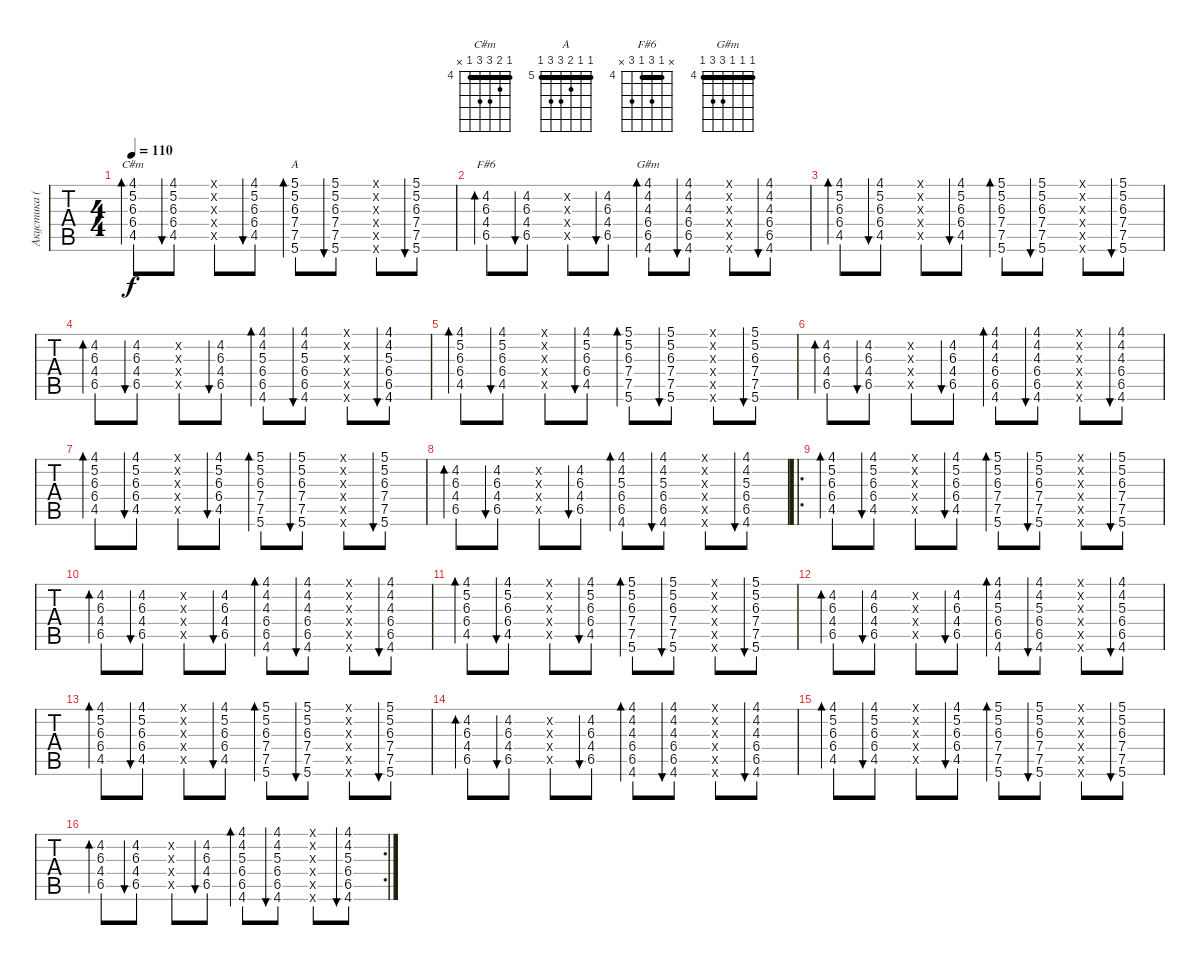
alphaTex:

\track ("Акустика (основная тема)" "Акустика (") {instrument acousticguitarsteel}
\staff {tabs}
\tuning (E4 B3 G3 D3 A2 E2) {hide}
\chord ("C#m" 4 5 6 6 4 x) {firstfret 4 barre 4}
\chord ("A" 5 5 6 7 7 5) {firstfret 5 barre 5}
\chord ("F#6" x 4 6 4 6 x) {firstfret 4 barre 4}
\chord ("G#m" 4 4 4 6 6 4) {firstfret 4 barre 4}
\ts (4 4)
\tempo 110
\clef g2
\ks c
(4.1 5.2 6.3 6.4 4.5).8{bd 60 ch "C#m" dy f} (4.1 5.2 6.3 6.4 4.5).8{bu 60} (3.1{x} 4.2{x} 5.3{x} 5.4{x} 3.5{x}).8 (4.1 5.2 6.3 6.4 4.5).8{bu 60} (5.1 5.2 6.3 7.4 7.5 5.6).8{bd 60 ch "A"} (5.1 5.2 6.3 7.4 7.5 5.6).8{bu 60} (4.1{x} 4.2{x} 5.3{x} 6.4{x} 6.5{x} 4.6{x}).8 (5.1 5.2 6.3 7.4 7.5 5.6).8{bu 60} |
(4.2 6.3 4.4 6.5).8{bd 60 ch "F#6"} (4.2 6.3 4.4 6.5).8{bu 60} (3.2{x} 5.3{x} 3.4{x} 5.5{x}).8 (4.2 6.3 4.4 6.5).8{bu 60} (4.1 4.2 4.3 6.4 6.5 4.6).8{bd 60 ch "G#m"} (4.1 4.2 4.3 6.4 6.5 4.6).8{bu 60} (3.1{x} 3.2{x} 3.3{x} 5.4{x} 5.5{x} 3.6{x}).8 (4.1 4.2 4.3 6.4 6.5 4.6).8{bu 60} |
(4.1 5.2 6.3 6.4 4.5).8{bd 60} (4.1 5.2 6.3 6.4 4.5).8{bu 60} (3.1{x} 4.2{x} 5.3{x} 5.4{x} 3.5{x}).8 (4.1 5.2 6.3 6.4 4.5).8{bu 60} (5.1 5.2 6.3 7.4 7.5 5.6).8{bd 60} (5.1 5.2 6.3 7.4 7.5 5.6).8{bu 60} (4.1{x} 4.2{x} 5.3{x} 6.4{x} 6.5{x} 4.6{x}).8 (5.1 5.2 6.3 7.4 7.5 5.6).8{bu 60} |
(4.2 6.3 4.4 6.5).8{bd 60} (4.2 6.3 4.4 6.5).8{bu 60} (3.2{x} 5.3{x} 3.4{x} 5.5{x}).8 (4.2 6.3 4.4 6.5).8{bu 60} (4.1 4.2 5.3 6.4 6.5 4.6).8{bd 60} (4.1 4.2 5.3 6.4 6.5 4.6).8{bu 60} (3.1{x} 3.2{x} 4.3{x} 5.4{x} 5.5{x} 3.6{x}).8 (4.1 4.2 5.3 6.4 6.5 4.6).8{bu 60} |
(4.1 5.2 6.3 6.4 4.5).8{bd 60} (4.1 5.2 6.3 6.4 4.5).8{bu 60} (3.1{x} 4.2{x} 5.3{x} 5.4{x} 3.5{x}).8 (4.1 5.2 6.3 6.4 4.5).8{bu 60} (5.1 5.2 6.3 7.4 7.5 5.6).8{bd 60} (5.1 5.2 6.3 7.4 7.5 5.6).8{bu 60} (4.1{x} 4.2{x} 5.3{x} 6.4{x} 6.5{x} 4.6{x}).8 (5.1 5.2 6.3 7.4 7.5 5.6).8{bu 60} |
(4.2 6.3 4.4 6.5).8{bd 60} (4.2 6.3 4.4 6.5).8{bu 60} (3.2{x} 5.3{x} 3.4{x} 5.5{x}).8 (4.2 6.3 4.4 6.5).8{bu 60} (4.1 4.2 4.3 6.4 6.5 4.6).8{bd 60} (4.1 4.2 4.3 6.4 6.5 4.6).8{bu 60} (3.1{x} 3.2{x} 3.3{x} 5.4{x} 5.5{x} 3.6{x}).8 (4.1 4.2 4.3 6.4 6.5 4.6).8{bu 60} |
(4.1 5.2 6.3 6.4 4.5).8{bd 60} (4.1 5.2 6.3 6.4 4.5).8{bu 60} (3.1{x} 4.2{x} 5.3{x} 5.4{x} 3.5{x}).8 (4.1 5.2 6.3 6.4 4.5).8{bu 60} (5.1 5.2 6.3 7.4 7.5 5.6).8{bd 60} (5.1 5.2 6.3 7.4 7.5 5.6).8{bu 60} (4.1{x} 4.2{x} 5.3{x} 6.4{x} 6.5{x} 4.6{x}).8 (5.1 5.2 6.3 7.4 7.5 5.6).8{bu 60} |
(4.2 6.3 4.4 6.5).8{bd 60} (4.2 6.3 4.4 6.5).8{bu 60} (3.2{x} 5.3{x} 3.4{x} 5.5{x}).8 (4.2 6.3 4.4 6.5).8{bu 60} (4.1 4.2 5.3 6.4 6.5 4.6).8{bd 60} (4.1 4.2 5.3 6.4 6.5 4.6).8{bu 60} (3.1{x} 3.2{x} 4.3{x} 5.4{x} 5.5{x} 3.6{x}).8 (4.1 4.2 5.3 6.4 6.5 4.6).8{bu 60} |
\ro
(4.1 5.2 6.3 6.4 4.5).8{bd 60} (4.1 5.2 6.3 6.4 4.5).8{bu 60} (3.1{x} 4.2{x} 5.3{x} 5.4{x} 3.5{x}).8 (4.1 5.2 6.3 6.4 4.5).8{bu 60} (5.1 5.2 6.3 7.4 7.5 5.6).8{bd 60} (5.1 5.2 6.3 7.4 7.5 5.6).8{bu 60} (4.1{x} 4.2{x} 5.3{x} 6.4{x} 6.5{x} 4.6{x}).8 (5.1 5.2 6.3 7.4 7.5 5.6).8{bu 60} |
(4.2 6.3 4.4 6.5).8{bd 60} (4.2 6.3 4.4 6.5).8{bu 60} (3.2{x} 5.3{x} 3.4{x} 5.5{x}).8 (4.2 6.3 4.4 6.5).8{bu 60} (4.1 4.2 4.3 6.4 6.5 4.6).8{bd 60} (4.1 4.2 4.3 6.4 6.5 4.6).8{bu 60} (3.1{x} 3.2{x} 3.3{x} 5.4{x} 5.5{x} 3.6{x}).8 (4.1 4.2 4.3 6.4 6.5 4.6).8{bu 60} |
(4.1 5.2 6.3 6.4 4.5).8{bd 60} (4.1 5.2 6.3 6.4 4.5).8{bu 60} (3.1{x} 4.2{x} 5.3{x} 5.4{x} 3.5{x}).8 (4.1 5.2 6.3 6.4 4.5).8{bu 60} (5.1 5.2 6.3 7.4 7.5 5.6).8{bd 60} (5.1 5.2 6.3 7.4 7.5 5.6).8{bu 60} (4.1{x} 4.2{x} 5.3{x} 6.4{x} 6.5{x} 4.6{x}).8 (5.1 5.2 6.3 7.4 7.5 5.6).8{bu 60} |
(4.2 6.3 4.4 6.5).8{bd 60} (4.2 6.3 4.4 6.5).8{bu 60} (3.2{x} 5.3{x} 3.4{x} 5.5{x}).8 (4.2 6.3 4.4 6.5).8{bu 60} (4.1 4.2 5.3 6.4 6.5 4.6).8{bd 60} (4.1 4.2 5.3 6.4 6.5 4.6).8{bu 60} (3.1{x} 3.2{x} 4.3{x} 5.4{x} 5.5{x} 3.6{x}).8 (4.1 4.2 5.3 6.4 6.5 4.6).8{bu 60} |
(4.1 5.2 6.3 6.4 4.5).8{bd 60} (4.1 5.2 6.3 6.4 4.5).8{bu 60} (3.1{x} 4.2{x} 5.3{x} 5.4{x} 3.5{x}).8 (4.1 5.2 6.3 6.4 4.5).8{bu 60} (5.1 5.2 6.3 7.4 7.5 5.6).8{bd 60} (5.1 5.2 6.3 7.4 7.5 5.6).8{bu 60} (4.1{x} 4.2{x} 5.3{x} 6.4{x} 6.5{x} 4.6{x}).8 (5.1 5.2 6.3 7.4 7.5 5.6).8{bu 60} |
(4.2 6.3 4.4 6.5).8{bd 60} (4.2 6.3 4.4 6.5).8{bu 60} (3.2{x} 5.3{x} 3.4{x} 5.5{x}).8 (4.2 6.3 4.4 6.5).8{bu 60} (4.1 4.2 4.3 6.4 6.5 4.6).8{bd 60} (4.1 4.2 4.3 6.4 6.5 4.6).8{bu 60} (3.1{x} 3.2{x} 3.3{x} 5.4{x} 5.5{x} 3.6{x}).8 (4.1 4.2 4.3 6.4 6.5 4.6).8{bu 60} |
(4.1 5.2 6.3 6.4 4.5).8{bd 60} (4.1 5.2 6.3 6.4 4.5).8{bu 60} (3.1{x} 4.2{x} 5.3{x} 5.4{x} 3.5{x}).8 (4.1 5.2 6.3 6.4 4.5).8{bu 60} (5.1 5.2 6.3 7.4 7.5 5.6).8{bd 60} (5.1 5.2 6.3 7.4 7.5 5.6).8{bu 60} (4.1{x} 4.2{x} 5.3{x} 6.4{x} 6.5{x} 4.6{x}).8 (5.1 5.2 6.3 7.4 7.5 5.6).8{bu 60} |
\rc 2
(4.2 6.3 4.4 6.5).8{bd 60} (4.2 6.3 4.4 6.5).8{bu 60} (3.2{x} 5.3{x} 3.4{x} 5.5{x}).8 (4.2 6.3 4.4 6.5).8{bu 60} (4.1 4.2 5.3 6.4 6.5 4.6).8{bd 60} (4.1 4.2 5.3 6.4 6.5 4.6).8{bu 60} (3.1{x} 3.2{x} 4.3{x} 5.4{x} 5.5{x} 3.6{x}).8 (4.1 4.2 5.3 6.4 6.5 4.6).8{bu 60}
